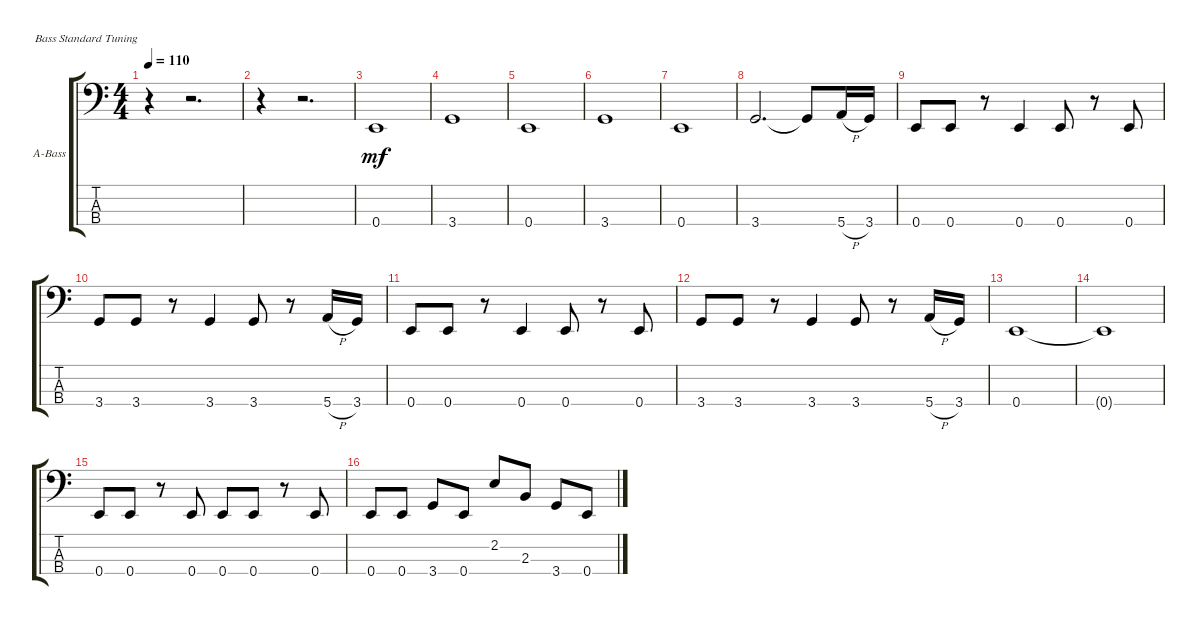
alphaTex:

\bracketExtendMode groupsimilarinstruments
\firstSystemTrackNameOrientation horizontal
\otherSystemsTrackNameOrientation horizontal
\track ("Acoustic Bass" "A-Bass") {instrument acousticbass}
\staff {score tabs}
\tuning (G2 D2 A1 E1)
\ts (4 4)
\beaming (8 2 2 2 2)
\tempo 110
\clef f4
\ks c
r.4{dy mf instrument acousticbass} r.2{d} |
r.4 r.2{d} |
0.4.1 |
3.4.1 |
0.4.1 |
3.4.1 |
0.4.1 |
3.4.2{d} 3.4{t}.8 5.4{h}.16 3.4.16 |
0.4.8 0.4.8 r.8 0.4.4 0.4.8 r.8 0.4.8 |
3.4.8 3.4.8 r.8 3.4.4 3.4.8 r.8 5.4{h}.16 3.4.16 |
0.4.8 0.4.8 r.8 0.4.4 0.4.8 r.8 0.4.8 |
3.4.8 3.4.8 r.8 3.4.4 3.4.8 r.8 5.4{h}.16 3.4.16 |
0.4.1 |
0.4{t}.1 |
0.4.8 0.4.8 r.8 0.4.8 0.4.8 0.4.8 r.8 0.4.8 |
0.4.8 0.4.8 3.4.8 0.4.8 2.2.8 2.3.8 3.4.8 0.4.8
